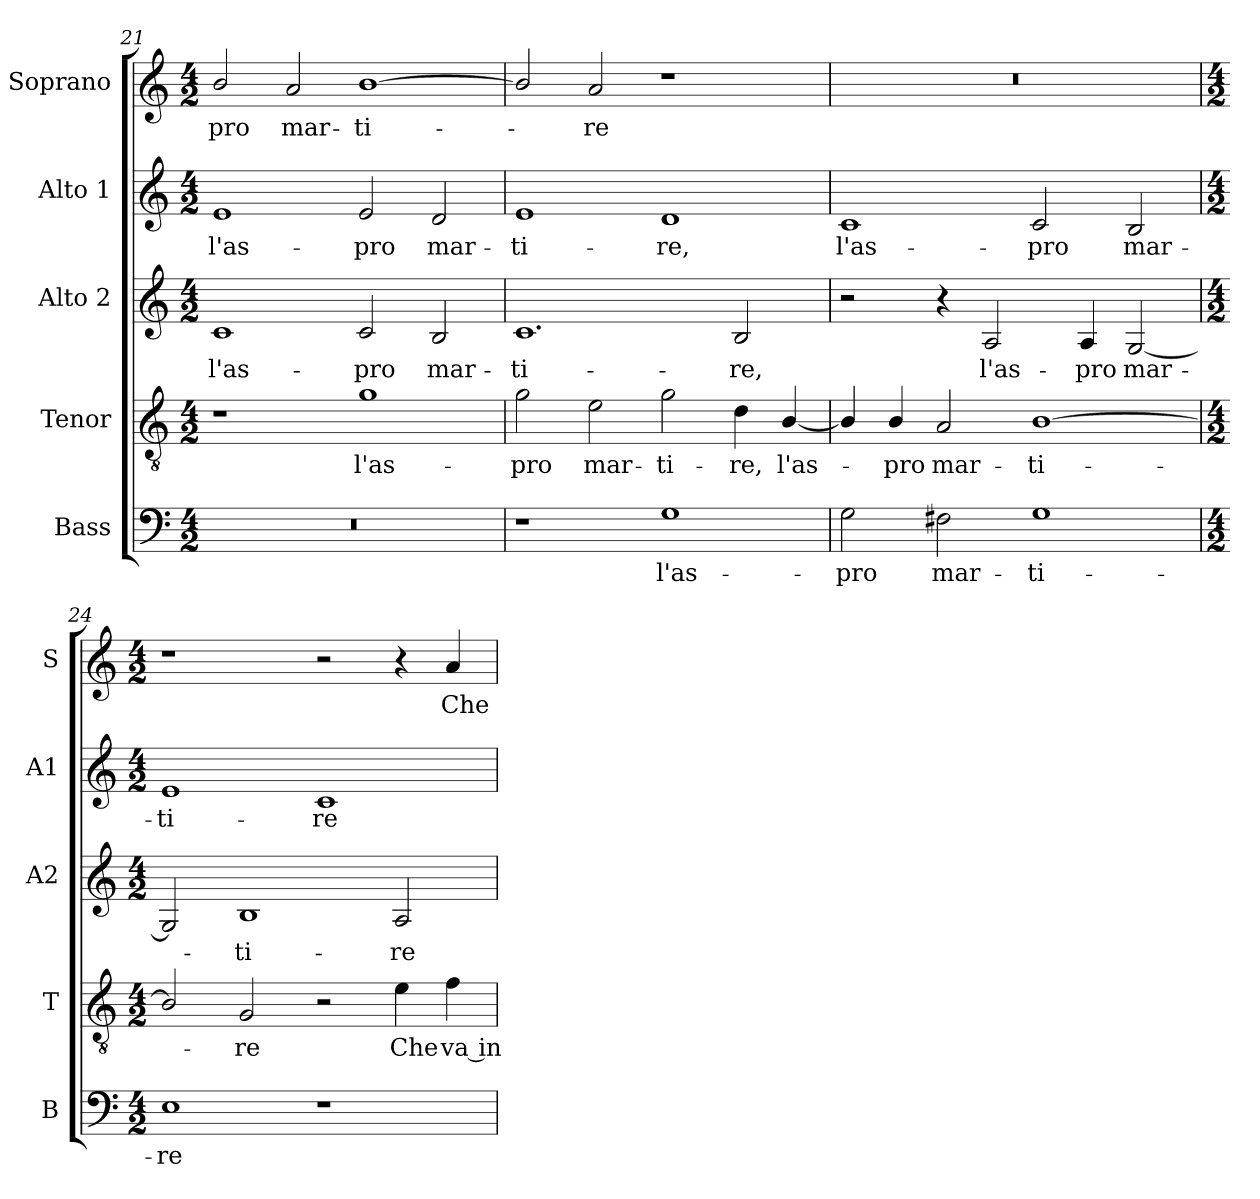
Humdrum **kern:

**kern	**text	**kern	**text	**kern	**text	**kern	**text	**kern	**text
*part5	*part5	*part4	*part4	*part3	*part3	*part2	*part2	*part1	*part1
*staff5	*staff5	*staff4	*staff4	*staff3	*staff3	*staff2	*staff2	*staff1	*staff1
*I"Bass	*	*I"Tenor	*	*I"Alto 2	*	*I"Alto 1	*	*I"Soprano	*
*I'B	*	*I'T	*	*I'A2	*	*I'A1	*	*I'S	*
*clefF4	*	*clefGv2	*	*clefG2	*	*clefG2	*	*clefG2	*
*	*	*ITrd7c12	*	*	*	*	*	*	*
*k[]	*	*k[]	*	*k[]	*	*k[]	*	*k[]	*
*C:	*	*C:	*	*C:	*	*C:	*	*C:	*
*M4/2	*	*M4/2	*	*M4/2	*	*M4/2	*	*M4/2	*
=21	=21	=21	=21	=21	=21	=21	=21	=21	=21
!LO:N:vis=1	!	!	!	!	!	!	!	!	!
!	!	!	!	!	!LO:LY:b:color=#000000	!	!	!	!
!	!	!	!	!	!	!	!LO:LY:b:color=#000000	!	!
!	!	!	!	!	!	!	!	!	!LO:LY:b:color=#000000
0r	.	1r	.	1ci	l'as-	1ei	l'as-	2bi/	-pro
!	!	!	!	!	!	!	!	!	!LO:LY:b:color=#000000
.	.	.	.	.	.	.	.	2ai/	mar-
!	!	!	!LO:LY:b:color=#000000	!	!	!	!	!	!
!	!	!	!	!	!LO:LY:b:color=#000000	!	!	!	!
!	!	!	!	!	!	!	!LO:LY:b:color=#000000	!	!
!	!	!	!	!	!	!	!	!	!LO:LY:b:color=#000000
.	.	1Gi	l'as-	2ci/	-pro	2ei/	-pro	[1bi	-ti-
!	!	!	!	!	!LO:LY:b:color=#000000	!	!	!	!
!	!	!	!	!	!	!	!LO:LY:b:color=#000000	!	!
.	.	.	.	2Bi/	mar-	2di/	mar-	.	.
=22	=22	=22	=22	=22	=22	=22	=22	=22	=22
!	!	!	!LO:LY:b:color=#000000	!	!	!	!	!	!
!	!	!	!	!	!LO:LY:b:color=#000000	!	!	!	!
!	!	!	!	!	!	!	!LO:LY:b:color=#000000	!	!
1r	.	2Gi\	-pro	1.ci	-ti-	1ei	-ti-	2bi/]	.
!	!	!	!LO:LY:b:color=#000000	!	!	!	!	!	!
!	!	!	!	!	!	!	!	!	!LO:LY:b:color=#000000
.	.	2Ei\	mar-	.	.	.	.	2ai/	-re
!	!LO:LY:b:color=#000000	!	!	!	!	!	!	!	!
!	!	!	!LO:LY:b:color=#000000	!	!	!	!	!	!
!	!	!	!	!	!	!	!LO:LY:b:color=#000000	!	!
1Gi	l'as-	2Gi\	-ti-	.	.	1di	-re,	1r	.
!	!	!	!LO:LY:b:color=#000000	!	!	!	!	!	!
!	!	!	!	!	!LO:LY:b:color=#000000	!	!	!	!
.	.	4Di\	-re,	2Bi/	-re,	.	.	.	.
!	!	!	!LO:LY:b:color=#000000	!	!	!	!	!	!
.	.	[4BBi/	l'as-	.	.	.	.	.	.
!!LO:PB:g=z
=23	=23	=23	=23	=23	=23	=23	=23	=23	=23
!	!LO:LY:b:color=#000000	!	!	!	!	!	!	!	!
!	!	!	!	!	!	!	!LO:LY:b:color=#000000	!LO:N:vis=1	!
2Gi\	-pro	4BBi/]	.	2r	.	1ci	l'as-	0r	.
!	!	!	!LO:LY:b:color=#000000	!	!	!	!	!	!
.	.	4BBi/	-pro	.	.	.	.	.	.
!	!LO:LY:b:color=#000000	!	!	!	!	!	!	!	!
!	!	!	!LO:LY:b:color=#000000	!	!	!	!	!	!
2F#Xi\	mar-	2AAi/	mar-	4r	.	.	.	.	.
!	!	!	!	!	!LO:LY:b:color=#000000	!	!	!	!
.	.	.	.	2Ai/	l'as-	.	.	.	.
!	!LO:LY:b:color=#000000	!	!	!	!	!	!	!	!
!	!	!	!LO:LY:b:color=#000000	!	!	!	!	!	!
!	!	!	!	!	!	!	!LO:LY:b:color=#000000	!	!
1Gi	-ti-	[1BBi	-ti-	.	.	2ci/	-pro	.	.
!	!	!	!	!	!LO:LY:b:color=#000000	!	!	!	!
.	.	.	.	4Ai/	-pro	.	.	.	.
!	!	!	!	!	!LO:LY:b:color=#000000	!	!	!	!
!	!	!	!	!	!	!	!LO:LY:b:color=#000000	!	!
.	.	.	.	[2Gi/	mar-	2Bi/	mar-	.	.
=24	=24	=24	=24	=24	=24	=24	=24	=24	=24
*M4/2	*	*M4/2	*	*M4/2	*	*M4/2	*	*M4/2	*
!	!LO:LY:b:color=#000000	!	!	!	!	!	!	!	!
!	!	!	!	!	!	!	!LO:LY:b:color=#000000	!	!
1Ei	-re	2BBi/]	.	2Gi/]	.	1ei	-ti-	1r	.
!	!	!	!LO:LY:b:color=#000000	!	!	!	!	!	!
!	!	!	!	!	!LO:LY:b:color=#000000	!	!	!	!
.	.	2GGi/	-re	1Bi	-ti-	.	.	.	.
!	!	!	!	!	!	!	!LO:LY:b:color=#000000	!	!
1r	.	2r	.	.	.	1ci	-re	2r	.
!	!	!	!LO:LY:b:color=#000000	!	!	!	!	!	!
!	!	!	!	!	!LO:LY:b:color=#000000	!	!	!	!
.	.	4Ei\	Che	2Ai/	-re	.	.	4r	.
!	!	!	!LO:LY:b:color=#000000	!	!	!	!	!	!
!	!	!	!	!	!	!	!	!	!LO:LY:b:color=#000000
.	.	4Fi\	va in-	.	.	.	.	4ai/	Che
=	=	=	=	=	=	=	=	=	=
*-	*-	*-	*-	*-	*-	*-	*-	*-	*-
